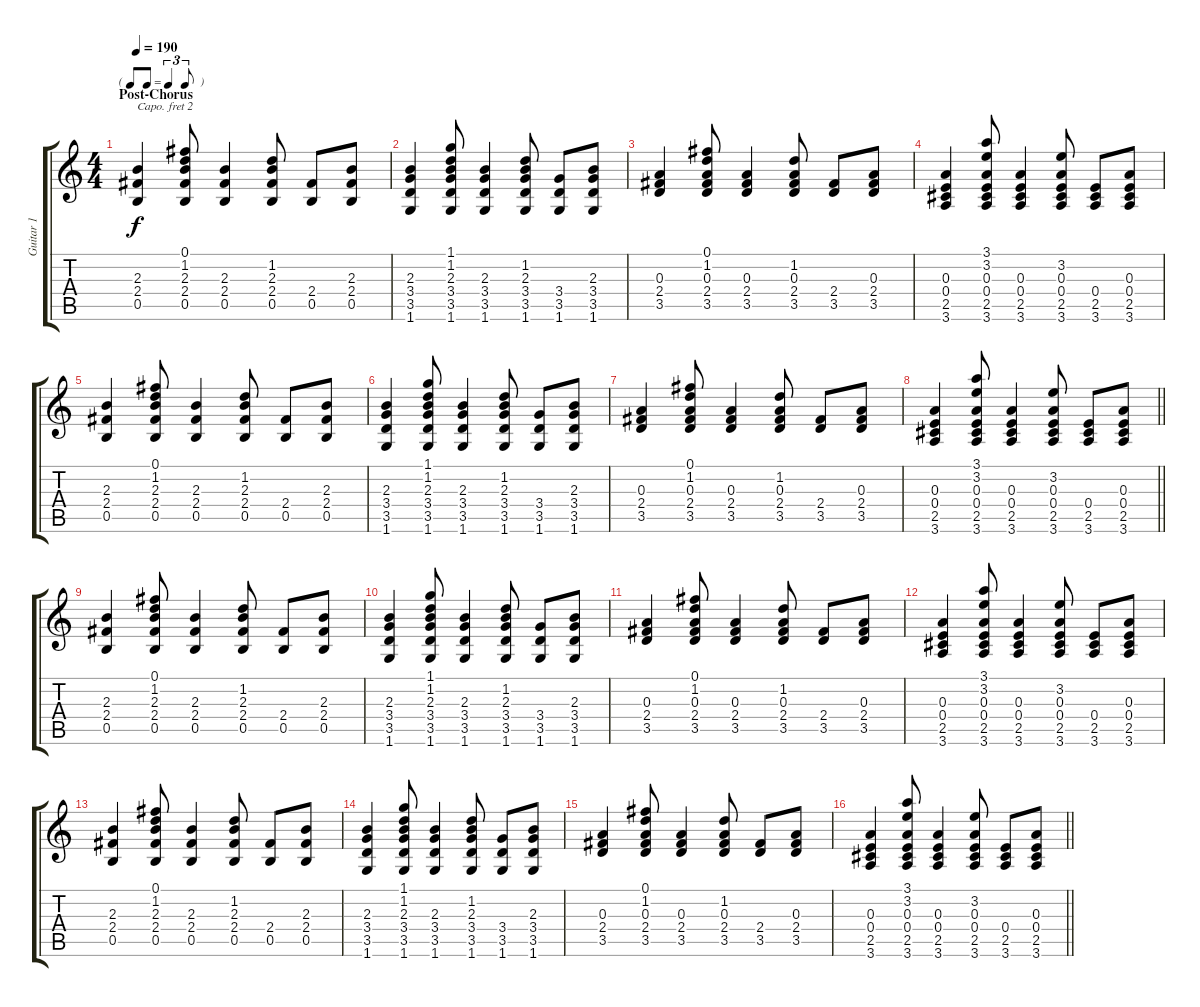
\track ("Guitar 1" "Guitar 1") {instrument acousticguitarsteel}
\staff {score tabs}
\capo 2
\tuning (E4 B3 G3 D3 A2 E2) {hide}
\ts (4 4)
\tf triplet8th
\section ("" "Post-Chorus")
\tempo 190
\clef g2
\ks c
(2.3 2.4 0.5).4{dy f} (0.1 1.2 2.3 2.4 0.5).8 (2.3 2.4 0.5).4 (1.2 2.3 2.4 0.5).8 (2.4 0.5).8 (2.3 2.4 0.5).8 |
(2.3 3.4 3.5 1.6).4 (1.1 1.2 2.3 3.4 3.5 1.6).8 (2.3 3.4 3.5 1.6).4 (1.2 2.3 3.4 3.5 1.6).8 (3.4 3.5 1.6).8 (2.3 3.4 3.5 1.6).8 |
(0.3 2.4 3.5).4 (0.1 1.2 0.3 2.4 3.5).8 (0.3 2.4 3.5).4 (1.2 0.3 2.4 3.5).8 (2.4 3.5).8 (0.3 2.4 3.5).8 |
(0.3 0.4 2.5 3.6).4 (3.1 3.2 0.3 0.4 2.5 3.6).8 (0.3 0.4 2.5 3.6).4 (3.2 0.3 0.4 2.5 3.6).8 (0.4 2.5 3.6).8 (0.3 0.4 2.5 3.6).8 |
(2.3 2.4 0.5).4 (0.1 1.2 2.3 2.4 0.5).8 (2.3 2.4 0.5).4 (1.2 2.3 2.4 0.5).8 (2.4 0.5).8 (2.3 2.4 0.5).8 |
(2.3 3.4 3.5 1.6).4 (1.1 1.2 2.3 3.4 3.5 1.6).8 (2.3 3.4 3.5 1.6).4 (1.2 2.3 3.4 3.5 1.6).8 (3.4 3.5 1.6).8 (2.3 3.4 3.5 1.6).8 |
(0.3 2.4 3.5).4 (0.1 1.2 0.3 2.4 3.5).8 (0.3 2.4 3.5).4 (1.2 0.3 2.4 3.5).8 (2.4 3.5).8 (0.3 2.4 3.5).8 |
\barLineRight lightlight
(0.3 0.4 2.5 3.6).4 (3.1 3.2 0.3 0.4 2.5 3.6).8 (0.3 0.4 2.5 3.6).4 (3.2 0.3 0.4 2.5 3.6).8 (0.4 2.5 3.6).8 (0.3 0.4 2.5 3.6).8 |
(2.3 2.4 0.5).4 (0.1 1.2 2.3 2.4 0.5).8 (2.3 2.4 0.5).4 (1.2 2.3 2.4 0.5).8 (2.4 0.5).8 (2.3 2.4 0.5).8 |
(2.3 3.4 3.5 1.6).4 (1.1 1.2 2.3 3.4 3.5 1.6).8 (2.3 3.4 3.5 1.6).4 (1.2 2.3 3.4 3.5 1.6).8 (3.4 3.5 1.6).8 (2.3 3.4 3.5 1.6).8 |
(0.3 2.4 3.5).4 (0.1 1.2 0.3 2.4 3.5).8 (0.3 2.4 3.5).4 (1.2 0.3 2.4 3.5).8 (2.4 3.5).8 (0.3 2.4 3.5).8 |
(0.3 0.4 2.5 3.6).4 (3.1 3.2 0.3 0.4 2.5 3.6).8 (0.3 0.4 2.5 3.6).4 (3.2 0.3 0.4 2.5 3.6).8 (0.4 2.5 3.6).8 (0.3 0.4 2.5 3.6).8 |
(2.3 2.4 0.5).4 (0.1 1.2 2.3 2.4 0.5).8 (2.3 2.4 0.5).4 (1.2 2.3 2.4 0.5).8 (2.4 0.5).8 (2.3 2.4 0.5).8 |
(2.3 3.4 3.5 1.6).4 (1.1 1.2 2.3 3.4 3.5 1.6).8 (2.3 3.4 3.5 1.6).4 (1.2 2.3 3.4 3.5 1.6).8 (3.4 3.5 1.6).8 (2.3 3.4 3.5 1.6).8 |
(0.3 2.4 3.5).4 (0.1 1.2 0.3 2.4 3.5).8 (0.3 2.4 3.5).4 (1.2 0.3 2.4 3.5).8 (2.4 3.5).8 (0.3 2.4 3.5).8 |
\barLineRight lightlight
(0.3 0.4 2.5 3.6).4 (3.1 3.2 0.3 0.4 2.5 3.6).8 (0.3 0.4 2.5 3.6).4 (3.2 0.3 0.4 2.5 3.6).8 (0.4 2.5 3.6).8 (0.3 0.4 2.5 3.6).8
